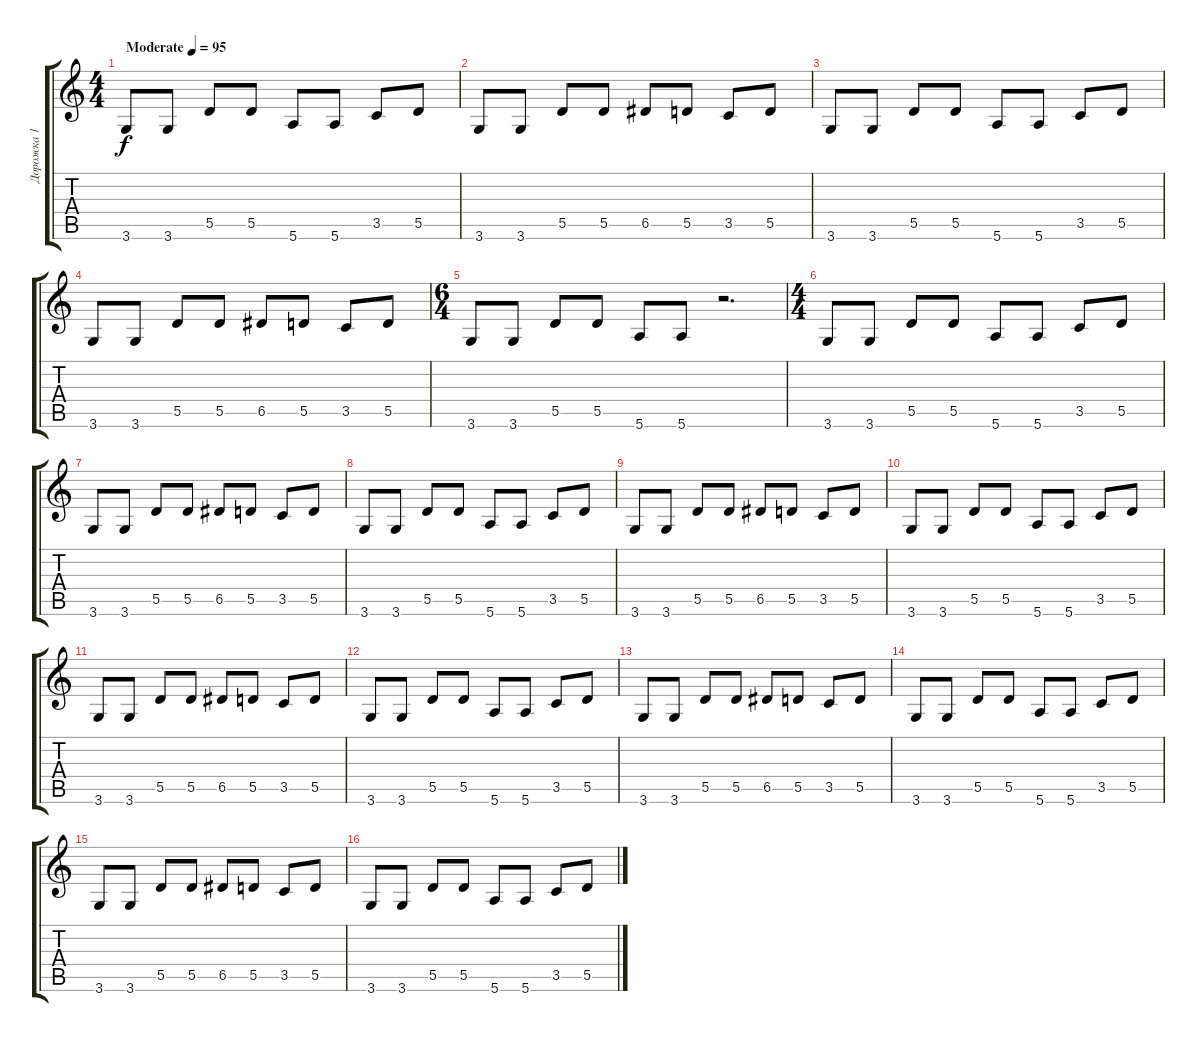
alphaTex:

\track ("Дорожка 1" "Дорожка 1") {instrument electricguitarclean}
\staff {score tabs}
\tuning (E4 B3 G3 D3 A2 E2) {hide}
\ts (4 4)
\tempo (95 "Moderate")
\clef g2
\ks c
3.6.8{dy f instrument electricguitarclean} 3.6.8 5.5.8 5.5.8 5.6.8 5.6.8 3.5.8 5.5.8 |
3.6.8 3.6.8 5.5.8 5.5.8 6.5.8 5.5.8 3.5.8 5.5.8 |
3.6.8 3.6.8 5.5.8 5.5.8 5.6.8 5.6.8 3.5.8 5.5.8 |
3.6.8 3.6.8 5.5.8 5.5.8 6.5.8 5.5.8 3.5.8 5.5.8 |
\ts (6 4)
3.6.8 3.6.8 5.5.8 5.5.8 5.6.8 5.6.8 r.2{d} |
\ts (4 4)
3.6.8 3.6.8 5.5.8 5.5.8 5.6.8 5.6.8 3.5.8 5.5.8 |
3.6.8 3.6.8 5.5.8 5.5.8 6.5.8 5.5.8 3.5.8 5.5.8 |
3.6.8 3.6.8 5.5.8 5.5.8 5.6.8 5.6.8 3.5.8 5.5.8 |
3.6.8 3.6.8 5.5.8 5.5.8 6.5.8 5.5.8 3.5.8 5.5.8 |
3.6.8 3.6.8 5.5.8 5.5.8 5.6.8 5.6.8 3.5.8 5.5.8 |
3.6.8 3.6.8 5.5.8 5.5.8 6.5.8 5.5.8 3.5.8 5.5.8 |
3.6.8 3.6.8 5.5.8 5.5.8 5.6.8 5.6.8 3.5.8 5.5.8 |
3.6.8 3.6.8 5.5.8 5.5.8 6.5.8 5.5.8 3.5.8 5.5.8 |
3.6.8 3.6.8 5.5.8 5.5.8 5.6.8 5.6.8 3.5.8 5.5.8 |
3.6.8 3.6.8 5.5.8 5.5.8 6.5.8 5.5.8 3.5.8 5.5.8 |
3.6.8 3.6.8 5.5.8 5.5.8 5.6.8 5.6.8 3.5.8 5.5.8
